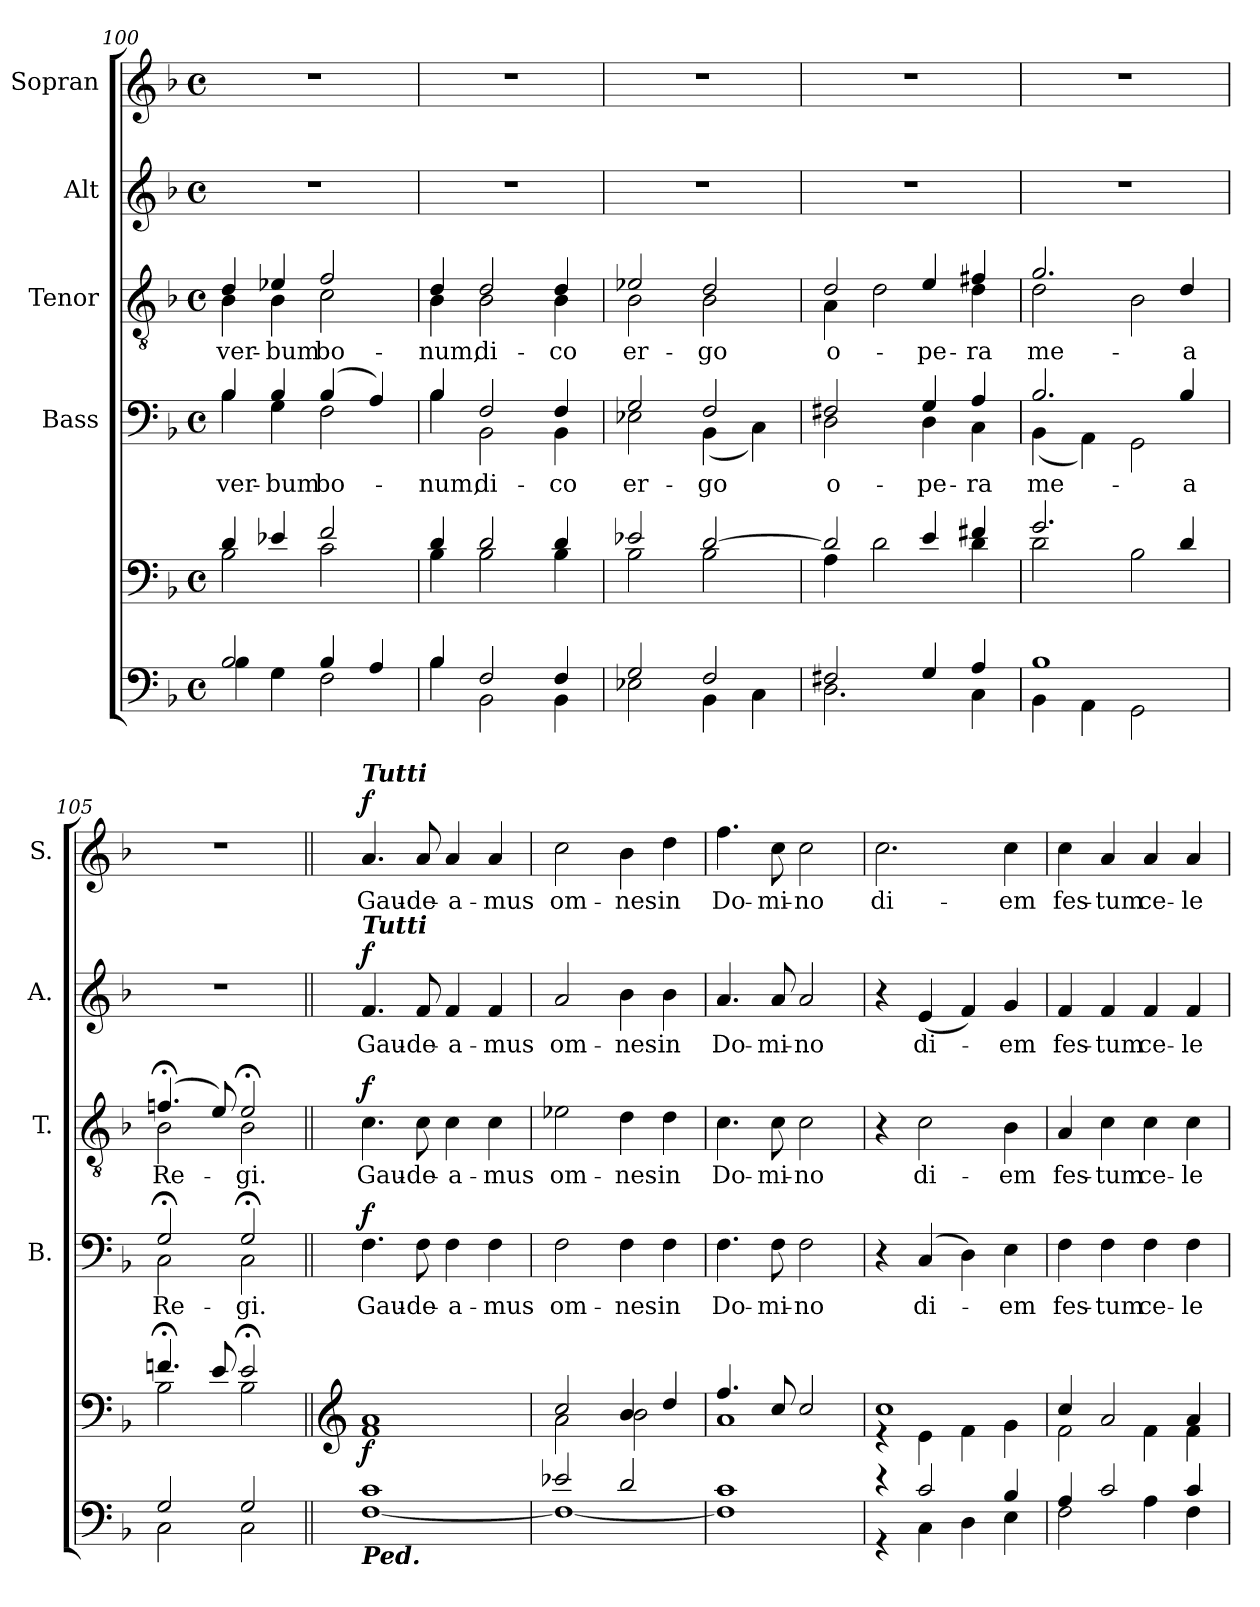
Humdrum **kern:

**kern	**kern	**dynam	**kern	**text	**dynam	**kern	**text	**dynam	**kern	**text	**dynam	**kern	**text	**dynam
*part5	*part5	*part5	*part4	*part4	*part4	*part3	*part3	*part3	*part2	*part2	*part2	*part1	*part1	*part1
*staff6	*staff5	*staff5/6	*staff4	*staff4	*staff4	*staff3	*staff3	*staff3	*staff2	*staff2	*staff2	*staff1	*staff1	*staff1
*	*	*	*I"Bass	*	*	*I"Tenor	*	*	*I"Alt	*	*	*I"Sopran	*	*
*	*	*	*I'B.	*	*	*I'T.	*	*	*I'A.	*	*	*I'S.	*	*
*clefF4	*clefF4	*	*clefF4	*	*	*clefGv2	*	*	*clefG2	*	*	*clefG2	*	*
*k[b-]	*k[b-]	*	*k[b-]	*	*	*k[b-]	*	*	*k[b-]	*	*	*k[b-]	*	*
*F:	*F:	*	*F:	*	*	*F:	*	*	*F:	*	*	*F:	*	*
*M4/4	*M4/4	*	*M4/4	*	*	*M4/4	*	*	*M4/4	*	*	*M4/4	*	*
*met(c)	*met(c)	*	*met(c)	*	*	*met(c)	*	*	*met(c)	*	*	*met(c)	*	*
=100	=100	=100	=100	=100	=100	=100	=100	=100	=100	=100	=100	=100	=100	=100
*^	*^	*	*	*	*	*	*	*	*	*	*	*	*	*
!	!	!	!	!	!	!LO:LY:b	!	!	!LO:LY:b	!	!	!	!	!	!	!
*	*	*	*	*	*^	*	*	*^	*	*	*	*	*	*	*	*
2B-/	4B-\	4d/	2B-\	.	4B-/	4B-\	ver-	.	4d/	4B-\	ver-	.	1r	.	.	1r	.	.
!	!	!	!	!	!	!	!LO:LY:b	!	!	!	!LO:LY:b	!	!	!	!	!	!	!
.	4G\	4e-X/	.	.	4B-/	4G\	-bum	.	4e-X/	4B-\	-bum	.	.	.	.	.	.	.
!	!	!	!	!	!	!	!LO:LY:b	!	!	!	!LO:LY:b	!	!	!	!	!	!	!
4B-/	2F\	2f/	2c\	.	(4B-/	2F\	bo-	.	2f/	2c\	bo-	.	.	.	.	.	.	.
4A/	.	.	.	.	4A/)	.	.	.	.	.	.	.	.	.	.	.	.	.
=101	=101	=101	=101	=101	=101	=101	=101	=101	=101	=101	=101	=101	=101	=101	=101	=101	=101	=101
!	!	!	!	!	!	!	!LO:LY:b	!	!	!	!LO:LY:b	!	!	!	!	!	!	!
4B-/	4B-\	4d/	4B-\	.	4B-/	4B-\	-num,	.	4d/	4B-\	-num,	.	1r	.	.	1r	.	.
!	!	!	!	!	!	!	!LO:LY:b	!	!	!	!LO:LY:b	!	!	!	!	!	!	!
2F/	2BB-\	2d/	2B-\	.	2F/	2BB-\	di-	.	2d/	2B-\	di-	.	.	.	.	.	.	.
!	!	!	!	!	!	!	!LO:LY:b	!	!	!	!LO:LY:b	!	!	!	!	!	!	!
4F/	4BB-\	4d/	4B-\	.	4F/	4BB-\	-co	.	4d/	4B-\	-co	.	.	.	.	.	.	.
=102	=102	=102	=102	=102	=102	=102	=102	=102	=102	=102	=102	=102	=102	=102	=102	=102	=102	=102
!	!	!	!	!	!	!	!LO:LY:b	!	!	!	!LO:LY:b	!	!	!	!	!	!	!
2G/	2E-X\	2e-X/	2B-\	.	2G/	2E-X\	er-	.	2e-X/	2B-\	er-	.	1r	.	.	1r	.	.
!	!	!	!	!	!	!	!LO:LY:b	!	!	!	!LO:LY:b	!	!	!	!	!	!	!
2F/	4BB-\	[>2d/	2B-\	.	2F/	(<4BB-\	-go	.	2d/	2B-\	-go	.	.	.	.	.	.	.
.	4C\	.	.	.	.	4C\)	.	.	.	.	.	.	.	.	.	.	.	.
=103	=103	=103	=103	=103	=103	=103	=103	=103	=103	=103	=103	=103	=103	=103	=103	=103	=103	=103
!	!	!	!	!	!	!	!LO:LY:b	!	!	!	!LO:LY:b	!	!	!	!	!	!	!
2F#X/	2.D\	2d/]	4A\	.	2F#X/	2D\	o-	.	2d/	4A\	o-	.	1r	.	.	1r	.	.
.	.	.	2d\	.	.	.	.	.	.	2d\	.	.	.	.	.	.	.	.
!	!	!	!	!	!	!	!LO:LY:b	!	!	!	!LO:LY:b	!	!	!	!	!	!	!
4G/	.	4e/	.	.	4G/	4D\	-pe-	.	4e/	.	-pe-	.	.	.	.	.	.	.
!	!	!	!	!	!	!	!LO:LY:b	!	!	!	!LO:LY:b	!	!	!	!	!	!	!
4A/	4C\	4f#X/	4d\	.	4A/	4C\	-ra	.	4f#X/	4d\	-ra	.	.	.	.	.	.	.
=104	=104	=104	=104	=104	=104	=104	=104	=104	=104	=104	=104	=104	=104	=104	=104	=104	=104	=104
!	!	!	!	!	!	!	!LO:LY:b	!	!	!	!LO:LY:b	!	!	!	!	!	!	!
1B-	4BB-\	2.g/	2d\	.	2.B-/	(<4BB-\	me-	.	2.g/	2d\	me-	.	1r	.	.	1r	.	.
.	4AA\	.	.	.	.	4AA\)	.	.	.	.	.	.	.	.	.	.	.	.
.	2GG\	.	2B-\	.	.	2GG\	.	.	.	2B-\	.	.	.	.	.	.	.	.
!	!	!	!	!	!	!	!LO:LY:b	!	!	!	!LO:LY:b	!	!	!	!	!	!	!
.	.	4d/	.	.	4B-/	.	-a	.	4d/	.	-a	.	.	.	.	.	.	.
!!LO:LB:g=z
=105	=105	=105	=105	=105	=105	=105	=105	=105	=105	=105	=105	=105	=105	=105	=105	=105	=105	=105
!	!	!	!	!	!	!	!LO:LY:b	!	!	!	!LO:LY:b	!	!	!	!	!	!	!
2G/	2C\	4.fn;</	2B-\	.	2G;</	2C\	Re-	.	(4.fn;</	2B-\	Re-	.	1r	.	.	1r	.	.
.	.	8e/	.	.	.	.	.	.	8e/)	.	.	.	.	.	.	.	.	.
!	!	!	!	!	!	!	!LO:LY:b	!	!	!	!LO:LY:b	!	!	!	!	!	!	!
2G/	2C\	2e;</	2B-\	.	2G;</	2C\	-gi.	.	2e;</	2B-\	-gi.	.	.	.	.	.	.	.
*	*	*	*	*	*v	*v	*	*	*	*	*	*	*	*	*	*	*	*
*	*	*	*	*	*	*	*	*v	*v	*	*	*	*	*	*	*	*
=106||	=106||	=106||	=106||	=106||	=106||	=106||	=106||	=106||	=106||	=106||	=106||	=106||	=106||	=106||	=106||	=106||
*	*	*clefG2	*	*	*	*	*	*	*	*	*	*	*	*	*	*
*	*	*	*	*	*^	*	*	*^	*	*	*	*	*	*	*	*
!	!	!	!	!	!	!	!	!	!	!	!	!	!	!	!	!LO:TX:a:Bi:t=Tutti	!	!
!	!	!	!	!	!	!	!	!	!	!	!	!	!LO:TX:a:Bi:t=Tutti	!	!	!	!	!
!	!	!	!	!	!	!	!	!	!LO:TX:a:Bi:t=Tutti	!	!	!	!	!	!	!	!	!
!	!	!	!	!	!LO:TX:a:Bi:t=Tutti	!	!	!	!	!	!	!	!	!	!	!	!	!
!LO:TX:b:Bi:t=Ped.	!	!	!	!	!	!	!	!	!	!	!	!	!	!	!	!	!	!
!	!	!	!	!LO:DY:b	!	!	!LO:LY:b	!LO:DY:a	!	!	!LO:LY:b	!LO:DY:a	!	!LO:LY:b	!LO:DY:a	!	!LO:LY:b	!LO:DY:a
*	*	*	*	*	*v	*v	*	*	*	*	*	*	*	*	*	*	*	*
*	*	*	*	*	*	*	*	*v	*v	*	*	*	*	*	*	*	*
1c	[<1F	1a	1f	f	4.F\	Gau-	f	4.c\	Gau-	f	4.f/	Gau-	f	4.a/	Gau-	f
!	!	!	!	!	!	!LO:LY:b	!	!	!LO:LY:b	!	!	!LO:LY:b	!	!	!LO:LY:b	!
.	.	.	.	.	8F\	-de-	.	8c\	-de-	.	8f/	-de-	.	8a/	-de-	.
!	!	!	!	!	!	!LO:LY:b	!	!	!LO:LY:b	!	!	!LO:LY:b	!	!	!LO:LY:b	!
.	.	.	.	.	4F\	-a-	.	4c\	-a-	.	4f/	-a-	.	4a/	-a-	.
!	!	!	!	!	!	!LO:LY:b	!	!	!LO:LY:b	!	!	!LO:LY:b	!	!	!LO:LY:b	!
.	.	.	.	.	4F\	-mus	.	4c\	-mus	.	4f/	-mus	.	4a/	-mus	.
=107	=107	=107	=107	=107	=107	=107	=107	=107	=107	=107	=107	=107	=107	=107	=107	=107
!	!	!	!	!	!	!LO:LY:b	!	!	!LO:LY:b	!	!	!LO:LY:b	!	!	!LO:LY:b	!
2e-X/	1F_	2cc/	2a\	.	2F\	om-	.	2e-X\	om-	.	2a/	om-	.	2cc\	om-	.
!	!	!	!	!	!	!LO:LY:b	!	!	!LO:LY:b	!	!	!LO:LY:b	!	!	!LO:LY:b	!
2d/	.	4b-/	2b-\	.	4F\	-nes	.	4d\	-nes	.	4b-\	-nes	.	4b-\	-nes	.
!	!	!	!	!	!	!LO:LY:b	!	!	!LO:LY:b	!	!	!LO:LY:b	!	!	!LO:LY:b	!
.	.	4dd/	.	.	4F\	in	.	4d\	in	.	4b-\	in	.	4dd\	in	.
=108	=108	=108	=108	=108	=108	=108	=108	=108	=108	=108	=108	=108	=108	=108	=108	=108
!	!	!	!	!	!	!LO:LY:b	!	!	!LO:LY:b	!	!	!LO:LY:b	!	!	!LO:LY:b	!
1c	1F]	4.ff/	1a	.	4.F\	Do-	.	4.c\	Do-	.	4.a/	Do-	.	4.ff\	Do-	.
!	!	!	!	!	!	!LO:LY:b	!	!	!LO:LY:b	!	!	!LO:LY:b	!	!	!LO:LY:b	!
.	.	8cc/	.	.	8F\	-mi-	.	8c\	-mi-	.	8a/	-mi-	.	8cc\	-mi-	.
!	!	!	!	!	!	!LO:LY:b	!	!	!LO:LY:b	!	!	!LO:LY:b	!	!	!LO:LY:b	!
.	.	2cc/	.	.	2F\	-no	.	2c\	-no	.	2a/	-no	.	2cc\	-no	.
=109	=109	=109	=109	=109	=109	=109	=109	=109	=109	=109	=109	=109	=109	=109	=109	=109
!	!	!	!	!	!	!	!	!	!	!	!	!	!	!	!LO:LY:b	!
4r	4r	1cc	4re	.	4r	.	.	4r	.	.	4r	.	.	2.cc\	di-	.
!	!	!	!	!	!	!LO:LY:b	!	!	!LO:LY:b	!	!	!LO:LY:b	!	!	!	!
2c/	4C\	.	4e\	.	(4C/	di-	.	2c\	di-	.	(<4e/	di-	.	.	.	.
.	4D\	.	4f\	.	4D\)	.	.	.	.	.	4f/)	.	.	.	.	.
!	!	!	!	!	!	!LO:LY:b	!	!	!LO:LY:b	!	!	!LO:LY:b	!	!	!LO:LY:b	!
4B-/	4E\	.	4g\	.	4E\	-em	.	4B-\	-em	.	4g/	-em	.	4cc\	-em	.
=110	=110	=110	=110	=110	=110	=110	=110	=110	=110	=110	=110	=110	=110	=110	=110	=110
!	!	!	!	!	!	!LO:LY:b	!	!	!LO:LY:b	!	!	!LO:LY:b	!	!	!LO:LY:b	!
4A/	2F\	4cc/	2f\	.	4F\	fes-	.	4A/	fes-	.	4f/	fes-	.	4cc\	fes-	.
!	!	!	!	!	!	!LO:LY:b	!	!	!LO:LY:b	!	!	!LO:LY:b	!	!	!LO:LY:b	!
2c/	.	2a/	.	.	4F\	-tum	.	4c\	-tum	.	4f/	-tum	.	4a/	-tum	.
!	!	!	!	!	!	!LO:LY:b	!	!	!LO:LY:b	!	!	!LO:LY:b	!	!	!LO:LY:b	!
.	4A\	.	4f\	.	4F\	ce-	.	4c\	ce-	.	4f/	ce-	.	4a/	ce-	.
!	!	!	!	!	!	!LO:LY:b	!	!	!LO:LY:b	!	!	!LO:LY:b	!	!	!LO:LY:b	!
4c/	4F\	4a/	4f\	.	4F\	-le-	.	4c\	-le-	.	4f/	-le-	.	4a/	-le-	.
*v	*v	*	*	*	*	*	*	*	*	*	*	*	*	*	*	*
*	*v	*v	*	*	*	*	*	*	*	*	*	*	*	*	*
=	=	=	=	=	=	=	=	=	=	=	=	=	=	=
*-	*-	*-	*-	*-	*-	*-	*-	*-	*-	*-	*-	*-	*-	*-
